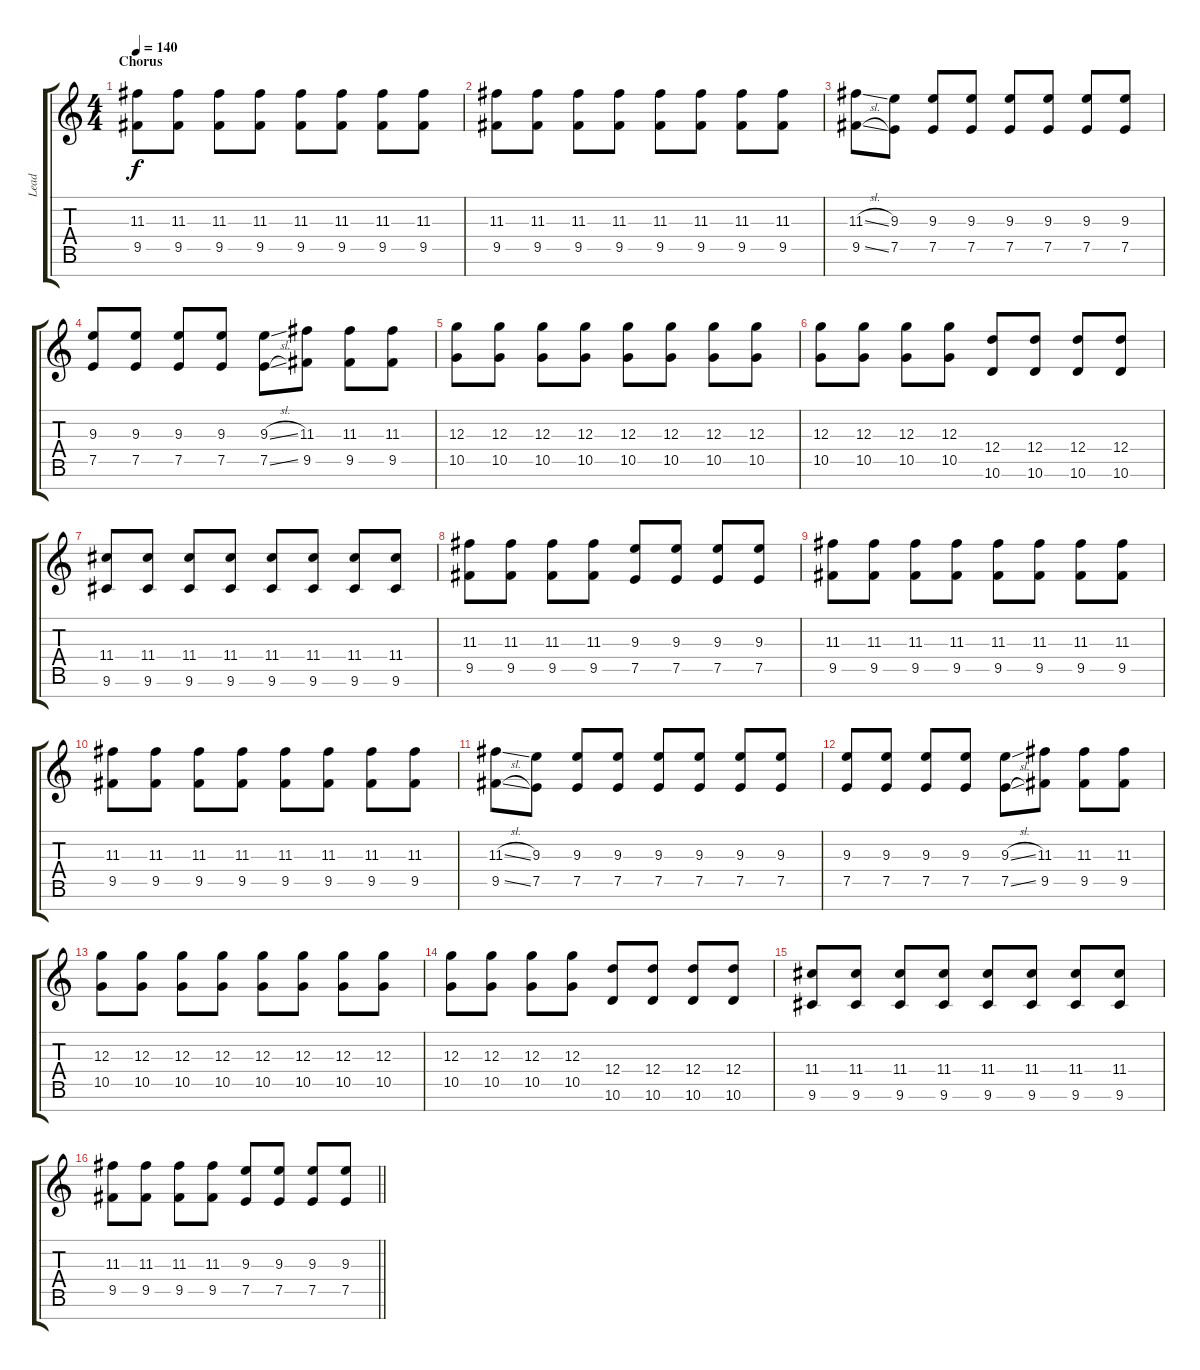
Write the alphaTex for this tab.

\track ("Lead" "Lead") {instrument distortionguitar}
\staff {score tabs}
\tuning (E4 B3 G3 D3 A2 E2 B1) {hide}
\ts (4 4)
\section ("" "Chorus")
\tempo 140
\clef g2
\ks c
(11.3 9.5).8{dy f} (11.3 9.5).8 (11.3 9.5).8 (11.3 9.5).8 (11.3 9.5).8 (11.3 9.5).8 (11.3 9.5).8 (11.3 9.5).8 |
(11.3 9.5).8 (11.3 9.5).8 (11.3 9.5).8 (11.3 9.5).8 (11.3 9.5).8 (11.3 9.5).8 (11.3 9.5).8 (11.3 9.5).8 |
(11.3{sl} 9.5{sl}).8 (9.3 7.5).8 (9.3 7.5).8 (9.3 7.5).8 (9.3 7.5).8 (9.3 7.5).8 (9.3 7.5).8 (9.3 7.5).8 |
(9.3 7.5).8 (9.3 7.5).8 (9.3 7.5).8 (9.3 7.5).8 (9.3{sl} 7.5{sl}).8 (11.3 9.5).8 (11.3 9.5).8 (11.3 9.5).8 |
(12.3 10.5).8 (12.3 10.5).8 (12.3 10.5).8 (12.3 10.5).8 (12.3 10.5).8 (12.3 10.5).8 (12.3 10.5).8 (12.3 10.5).8 |
(12.3 10.5).8 (12.3 10.5).8 (12.3 10.5).8 (12.3 10.5).8 (12.4 10.6).8 (12.4 10.6).8 (12.4 10.6).8 (12.4 10.6).8 |
(11.4 9.6).8 (11.4 9.6).8 (11.4 9.6).8 (11.4 9.6).8 (11.4 9.6).8 (11.4 9.6).8 (11.4 9.6).8 (11.4 9.6).8 |
(11.3 9.5).8 (11.3 9.5).8 (11.3 9.5).8 (11.3 9.5).8 (9.3 7.5).8 (9.3 7.5).8 (9.3 7.5).8 (9.3 7.5).8 |
(11.3 9.5).8 (11.3 9.5).8 (11.3 9.5).8 (11.3 9.5).8 (11.3 9.5).8 (11.3 9.5).8 (11.3 9.5).8 (11.3 9.5).8 |
(11.3 9.5).8 (11.3 9.5).8 (11.3 9.5).8 (11.3 9.5).8 (11.3 9.5).8 (11.3 9.5).8 (11.3 9.5).8 (11.3 9.5).8 |
(11.3{sl} 9.5{sl}).8 (9.3 7.5).8 (9.3 7.5).8 (9.3 7.5).8 (9.3 7.5).8 (9.3 7.5).8 (9.3 7.5).8 (9.3 7.5).8 |
(9.3 7.5).8 (9.3 7.5).8 (9.3 7.5).8 (9.3 7.5).8 (9.3{sl} 7.5{sl}).8 (11.3 9.5).8 (11.3 9.5).8 (11.3 9.5).8 |
(12.3 10.5).8 (12.3 10.5).8 (12.3 10.5).8 (12.3 10.5).8 (12.3 10.5).8 (12.3 10.5).8 (12.3 10.5).8 (12.3 10.5).8 |
(12.3 10.5).8 (12.3 10.5).8 (12.3 10.5).8 (12.3 10.5).8 (12.4 10.6).8 (12.4 10.6).8 (12.4 10.6).8 (12.4 10.6).8 |
(11.4 9.6).8 (11.4 9.6).8 (11.4 9.6).8 (11.4 9.6).8 (11.4 9.6).8 (11.4 9.6).8 (11.4 9.6).8 (11.4 9.6).8 |
\barLineRight lightlight
(11.3 9.5).8 (11.3 9.5).8 (11.3 9.5).8 (11.3 9.5).8 (9.3 7.5).8 (9.3 7.5).8 (9.3 7.5).8 (9.3 7.5).8
